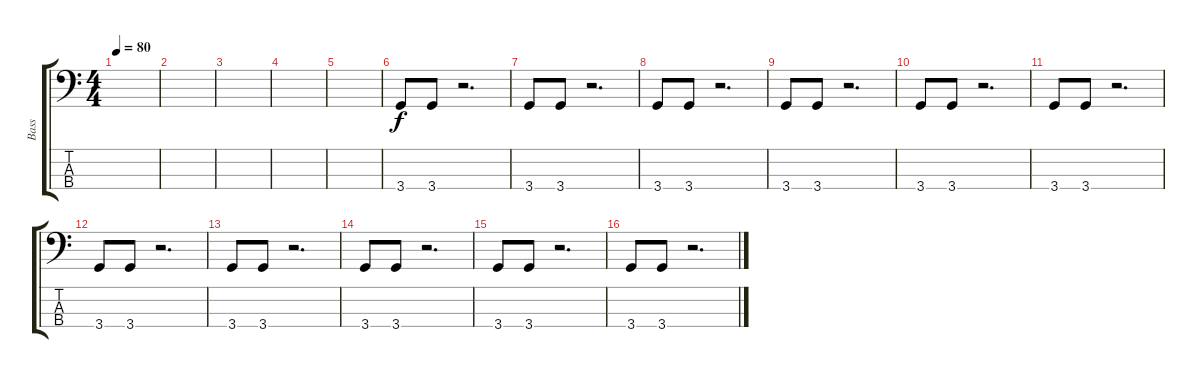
\track ("Bass" "Bass") {instrument electricbasspick}
\staff {score tabs}
\tuning (G2 D2 A1 E1) {hide}
\ts (4 4)
\tempo 80
\clef f4
\ks c
|
|
|
|
|
3.4.8 3.4.8 r.2{d} |
3.4.8 3.4.8 r.2{d} |
3.4.8 3.4.8 r.2{d} |
3.4.8 3.4.8 r.2{d} |
3.4.8 3.4.8 r.2{d} |
3.4.8 3.4.8 r.2{d} |
3.4.8 3.4.8 r.2{d} |
3.4.8 3.4.8 r.2{d} |
3.4.8 3.4.8 r.2{d} |
3.4.8 3.4.8 r.2{d} |
3.4.8 3.4.8 r.2{d}
